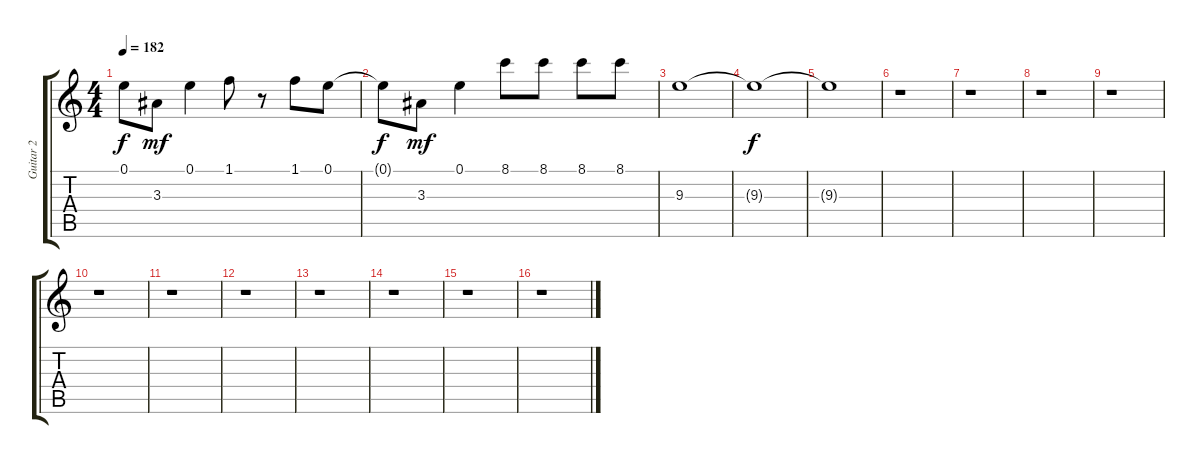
\track ("Guitar 2" "Guitar 2") {instrument overdrivenguitar}
\staff {score tabs}
\tuning (E4 B3 G3 D3 A2 E2) {hide}
\ts (4 4)
\tempo 182
\clef g2
\ks c
0.1{t}.8{dy f} 3.3.8{dy mf} 0.1.4 1.1.8 r.8 1.1.8 0.1.8 |
0.1{t}.8{dy f} 3.3.8{dy mf} 0.1.4 8.1.8 8.1.8 8.1.8 8.1.8 |
9.3.1 |
9.3{t}.1{dy f} |
9.3{t}.1 |
r.1 |
r.1 |
r.1 |
r.1 |
r.1 |
r.1 |
r.1 |
r.1 |
r.1 |
r.1 |
r.1
